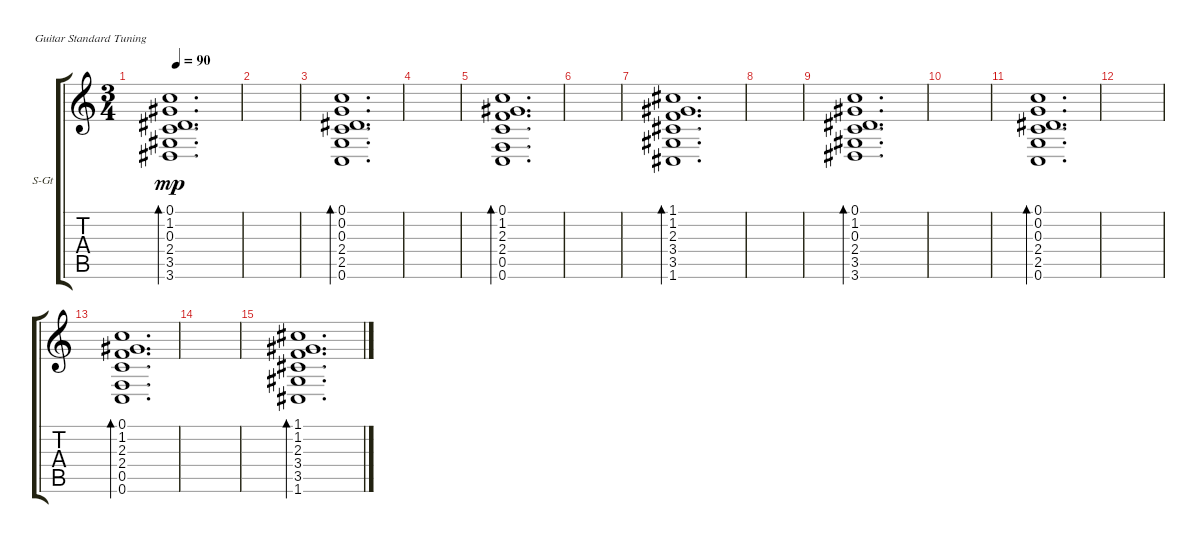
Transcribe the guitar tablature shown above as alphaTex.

\defaultSystemsLayout 4
\bracketExtendMode groupsimilarinstruments
\firstSystemTrackNameOrientation horizontal
\otherSystemsTrackNameOrientation horizontal
\track ("Женя" "S-Gt") {instrument acousticguitarsteel}
\staff {score tabs}
\tuning (E4 B3 G3 D3 A2 E2)
\displaytranspose 8
\ts (3 4)
\tempo 90
\clef g2
\ks c
(3.6 3.5 2.4 0.3 1.2 0.1).1{d bd 135 dy mp} |
|
(0.6 2.5 2.4 0.3 0.2 0.1).1{d bd 135} |
|
(0.6 0.5 2.4 2.3 1.2 0.1).1{d bd 138} |
|
(1.6 3.5 3.4 2.3 1.2 1.1).1{d bd 138} |
|
(3.6 3.5 2.4 0.3 1.2 0.1).1{d bd 135} |
|
(0.6 2.5 2.4 0.3 0.2 0.1).1{d bd 135} |
|
(0.6 0.5 2.4 2.3 1.2 0.1).1{d bd 138} |
|
(1.6 3.5 3.4 2.3 1.2 1.1).1{d bd 138}
